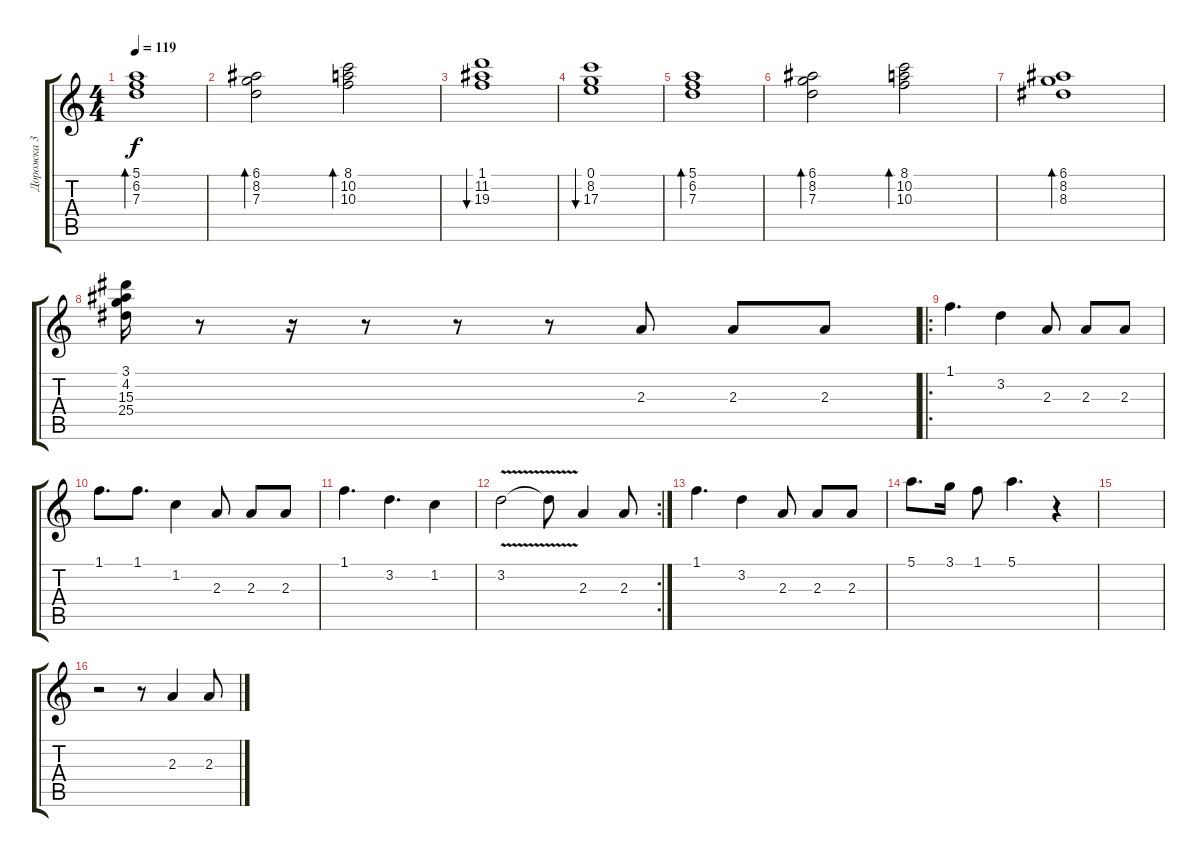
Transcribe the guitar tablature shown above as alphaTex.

\track ("Дорожка 3" "Дорожка 3") {instrument electricguitarclean}
\staff {score tabs}
\tuning (E4 B3 G3 D3 A2 E2) {hide}
\ts (4 4)
\tempo 119
\clef g2
\ks c
(5.1 6.2 7.3).1{bd 480 dy f} |
(6.1 8.2 7.3).2{bd 480} (8.1 10.2 10.3).2{bd 480} |
(1.1 11.2 19.3).1{bu 480} |
(0.1 8.2 17.3).1{bu 480} |
(5.1 6.2 7.3).1{bd 480} |
(6.1 8.2 7.3).2{bd 480} (8.1 10.2 10.3).2{bd 480} |
(6.1 8.2 8.3).1{bd 480} |
(3.1 4.2 15.3 25.4).16 r.8 r.16 r.8 r.8 r.8 2.3.8{volume 14} 2.3.8 2.3.8 |
\ro
1.1.4{d} 3.2.4 2.3.8 2.3.8 2.3.8 |
1.1.8{d} 1.1.8{d} 1.2.4 2.3.8 2.3.8 2.3.8 |
1.1.4{d} 3.2.4{d} 1.2.4 |
\rc 2
3.2{v}.2 3.2{t}.8 2.3.4 2.3.8 |
1.1.4{d} 3.2.4 2.3.8 2.3.8 2.3.8 |
5.1.8{d} 3.1.16 1.1.8 5.1.4{d} r.4 |
|
r.2 r.8 2.3.4 2.3.8
